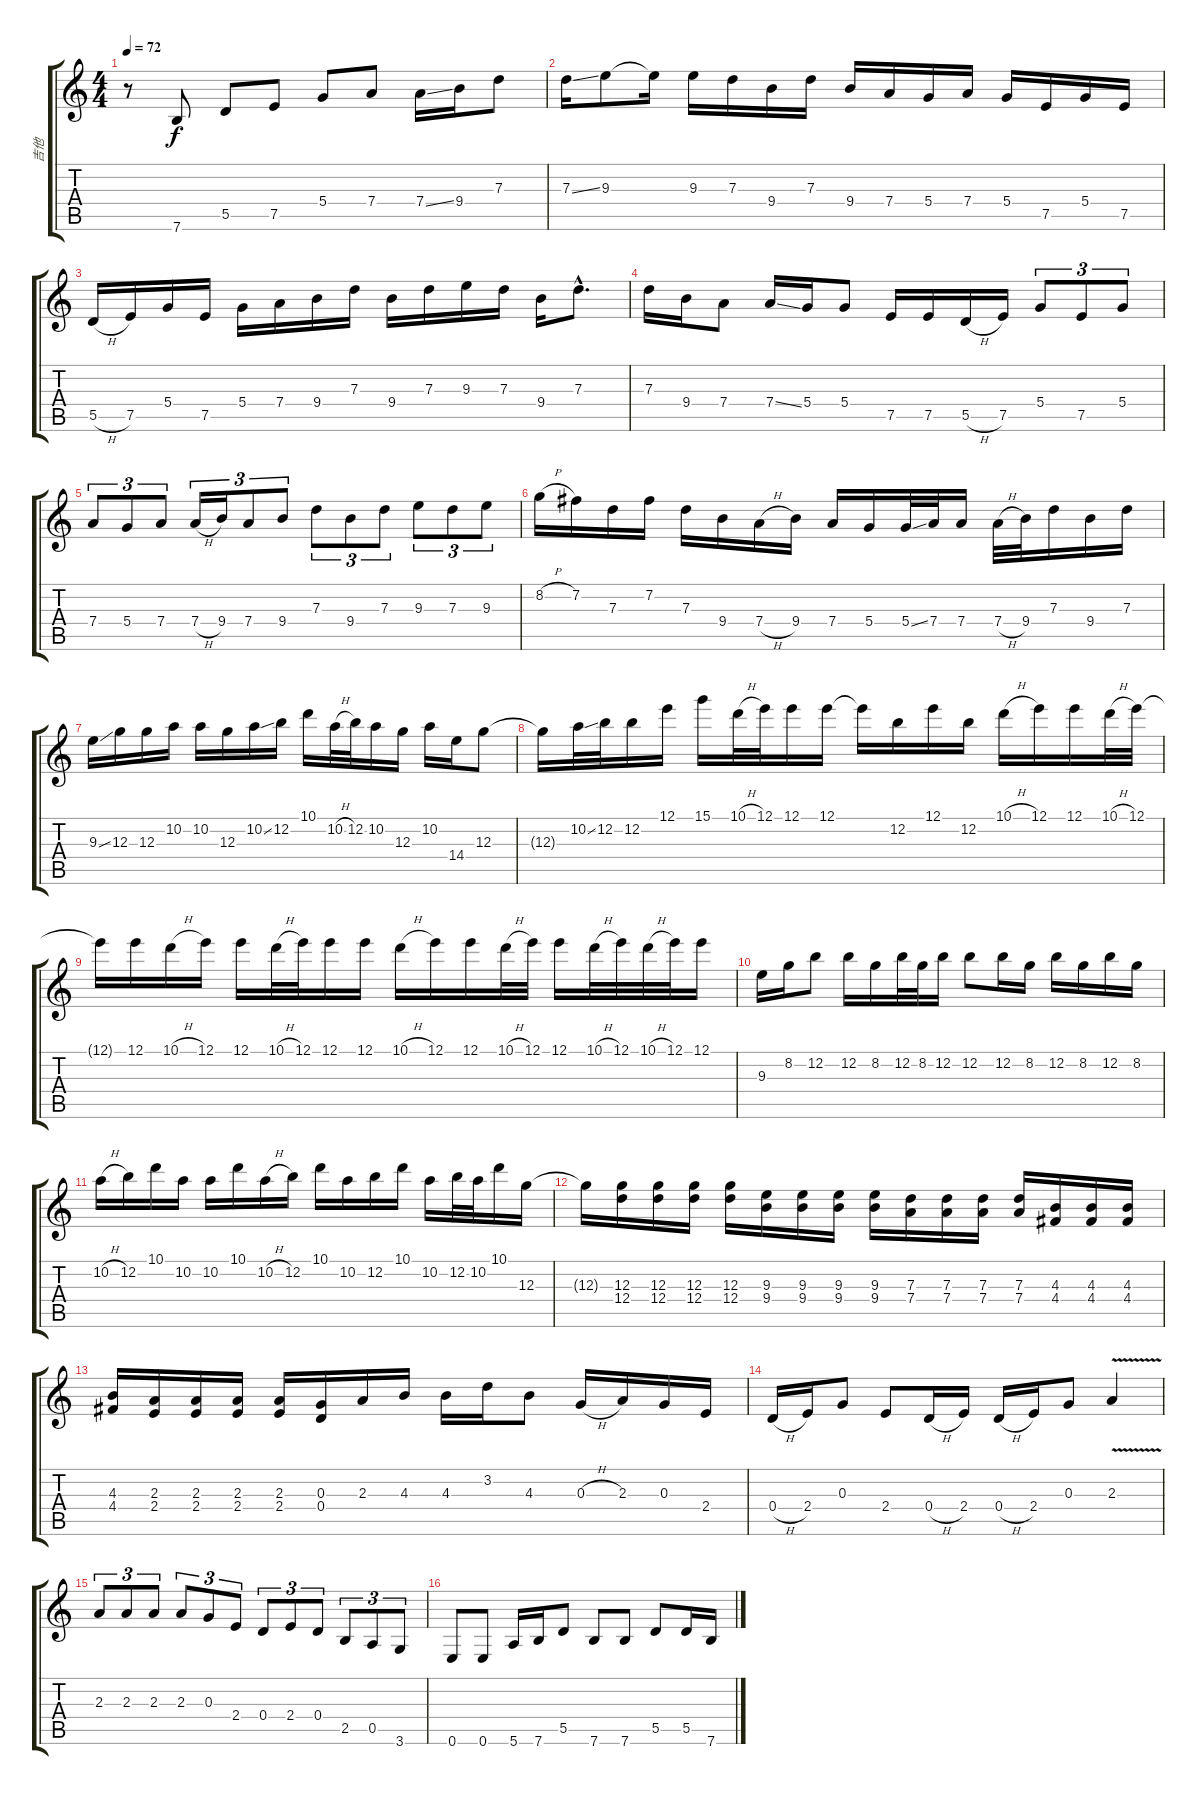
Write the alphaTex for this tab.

\track ("吉他" "吉他") {instrument overdrivenguitar}
\staff {score tabs}
\tuning (E4 B3 G3 D3 A2 E2) {hide}
\ts (4 4)
\tempo 72
\clef g2
\ks c
r.8{dy f volume 16} 7.6.8 5.5.8 7.5.8 5.4.8 7.4.8 7.4{ss}.16 9.4.16 7.3.8 |
7.3{ss}.16 9.3.8 9.3{t}.16 9.3.16 7.3.16 9.4.16 7.3.16 9.4.16 7.4.16 5.4.16 7.4.16 5.4.16 7.5.16 5.4.16 7.5.16 |
5.5{h}.16 7.5.16 5.4.16 7.5.16 5.4.16 7.4.16 9.4.16 7.3.16 9.4.16 7.3.16 9.3.16 7.3.16 9.4.16 7.3{hac}.8{d} |
7.3.16 9.4.16 7.4.8 7.4{ss}.16 5.4.16 5.4.8 7.5.16 7.5.16 5.5{h}.16 7.5.16 5.4.8{tu (3 2)} 7.5.8{tu (3 2)} 5.4.8{tu (3 2)} |
7.4.8{tu (3 2)} 5.4.8{tu (3 2)} 7.4.8{tu (3 2)} 7.4{h}.16{tu (3 2)} 9.4.16{tu (3 2)} 7.4.8{tu (3 2)} 9.4.8{tu (3 2)} 7.3.8{tu (3 2)} 9.4.8{tu (3 2)} 7.3.8{tu (3 2)} 9.3.8{tu (3 2)} 7.3.8{tu (3 2)} 9.3.8{tu (3 2)} |
8.2{h}.16 7.2.16 7.3.16 7.2.16 7.3.16 9.4.16 7.4{h}.16 9.4.16 7.4.16 5.4.16 5.4{ss}.32 7.4.32 7.4.16 7.4{h}.32 9.4.32 7.3.16 9.4.16 7.3.16 |
9.3{ss}.16 12.3.16 12.3.16 10.2.16 10.2.16 12.3.16 10.2{ss}.16 12.2.16 10.1.16 10.2{h}.32 12.2.32 10.2.16 12.3.16 10.2.16 14.4.16 12.3.8 |
12.3{t}.16 10.2{ss}.32 12.2.32 12.2.16 12.1.16 15.1.16 10.1{h}.32 12.1.32 12.1.16 12.1.16 12.1{t}.16 12.2.16 12.1.16 12.2.16 10.1{h}.16 12.1.16 12.1.16 10.1{h}.32 12.1.32 |
12.1{t}.16 12.1.16 10.1{h}.16 12.1.16 12.1.16 10.1{h}.32 12.1.32 12.1.16 12.1.16 10.1{h}.16 12.1.16 12.1.16 10.1{h}.32 12.1.32 12.1.16 10.1{h}.32 12.1.32 10.1{h}.32 12.1.32 12.1.16 |
9.3.16 8.2.16 12.2.8 12.2.16 8.2.16 12.2.32 8.2.32 12.2.16 12.2.8 12.2.16 8.2.16 12.2.16 8.2.16 12.2.16 8.2.16 |
10.2{h}.16 12.2.16 10.1.16 10.2.16 10.2.16 10.1.16 10.2{h}.16 12.2.16 10.1.16 10.2.16 12.2.16 10.1.16 10.2.16 12.2.32 10.2.32 10.1.16 12.3.16 |
12.3{t}.16 (12.3 12.4).16 (12.3 12.4).16 (12.3 12.4).16 (12.3 12.4).16 (9.3 9.4).16 (9.3 9.4).16 (9.3 9.4).16 (9.3 9.4).16 (7.3 7.4).16 (7.3 7.4).16 (7.3 7.4).16 (7.3 7.4).16 (4.3 4.4).16 (4.3 4.4).16 (4.3 4.4).16 |
(4.3 4.4).16 (2.3 2.4).16 (2.3 2.4).16 (2.3 2.4).16 (2.3 2.4).16 (0.3 0.4).16 2.3.16 4.3.16 4.3.16 3.2.16 4.3.8 0.3{h}.16 2.3.16 0.3.16 2.4.16 |
0.4{h}.16 2.4.16 0.3.8 2.4.8 0.4{h}.16 2.4.16 0.4{h}.16 2.4.16 0.3.8 2.3{v}.4 |
2.3.8{tu (3 2)} 2.3.8{tu (3 2)} 2.3.8{tu (3 2)} 2.3.8{tu (3 2)} 0.3.8{tu (3 2)} 2.4.8{tu (3 2)} 0.4.8{tu (3 2)} 2.4.8{tu (3 2)} 0.4.8{tu (3 2)} 2.5.8{tu (3 2)} 0.5.8{tu (3 2)} 3.6.8{tu (3 2)} |
0.6.8 0.6.8 5.6.16 7.6.16 5.5.8 7.6.8 7.6.8 5.5.8 5.5.16 7.6.16
